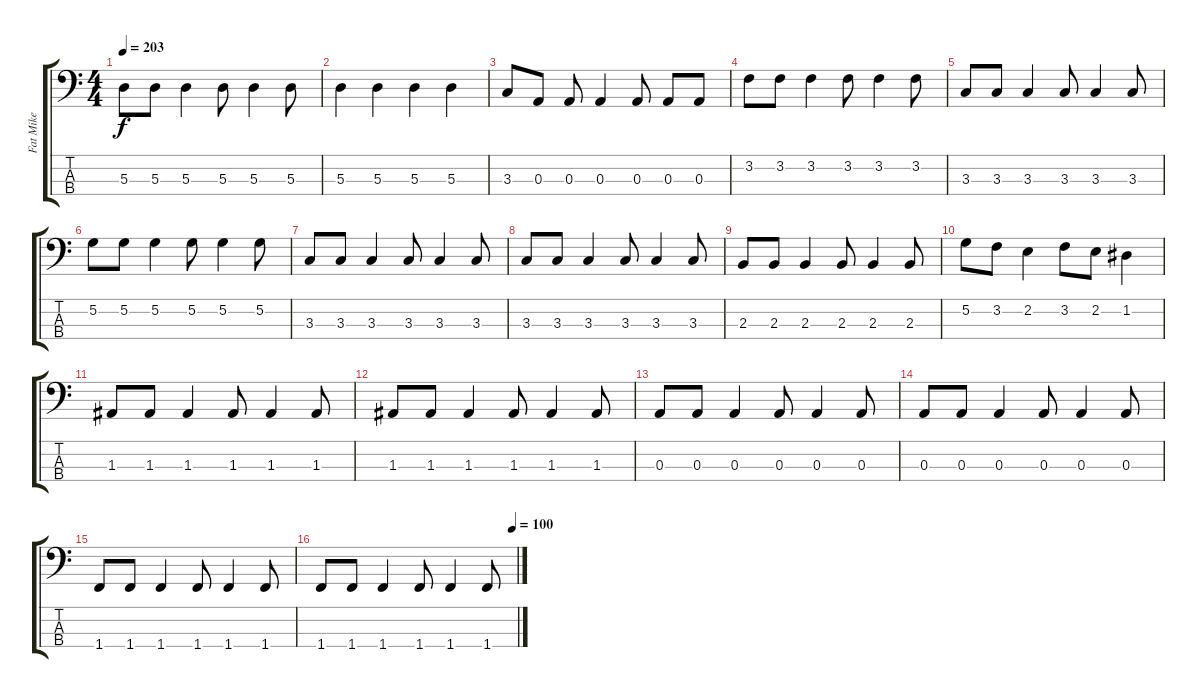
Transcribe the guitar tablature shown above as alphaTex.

\track ("Fat Mike" "Fat Mike") {instrument electricbasspick}
\staff {score tabs}
\tuning (G2 D2 A1 E1) {hide}
\ts (4 4)
\tempo 203
\clef f4
\ks c
5.3.8{dy f} 5.3.8 5.3.4 5.3.8 5.3.4 5.3.8 |
5.3.4 5.3.4 5.3.4 5.3.4 |
3.3.8 0.3.8 0.3.8 0.3.4 0.3.8 0.3.8 0.3.8 |
3.2.8 3.2.8 3.2.4 3.2.8 3.2.4 3.2.8 |
3.3.8 3.3.8 3.3.4 3.3.8 3.3.4 3.3.8 |
5.2.8 5.2.8 5.2.4 5.2.8 5.2.4 5.2.8 |
3.3.8 3.3.8 3.3.4 3.3.8 3.3.4 3.3.8 |
3.3.8 3.3.8 3.3.4 3.3.8 3.3.4 3.3.8 |
2.3.8 2.3.8 2.3.4 2.3.8 2.3.4 2.3.8 |
5.2.8 3.2.8 2.2.4 3.2.8 2.2.8 1.2.4 |
1.3.8 1.3.8 1.3.4 1.3.8 1.3.4 1.3.8 |
1.3.8 1.3.8 1.3.4 1.3.8 1.3.4 1.3.8 |
0.3.8 0.3.8 0.3.4 0.3.8 0.3.4 0.3.8 |
0.3.8 0.3.8 0.3.4 0.3.8 0.3.4 0.3.8 |
1.4.8 1.4.8 1.4.4 1.4.8 1.4.4 1.4.8 |
\tempo (100 0.9791666666666666)
1.4.8 1.4.8 1.4.4 1.4.8 1.4.4 1.4.8
